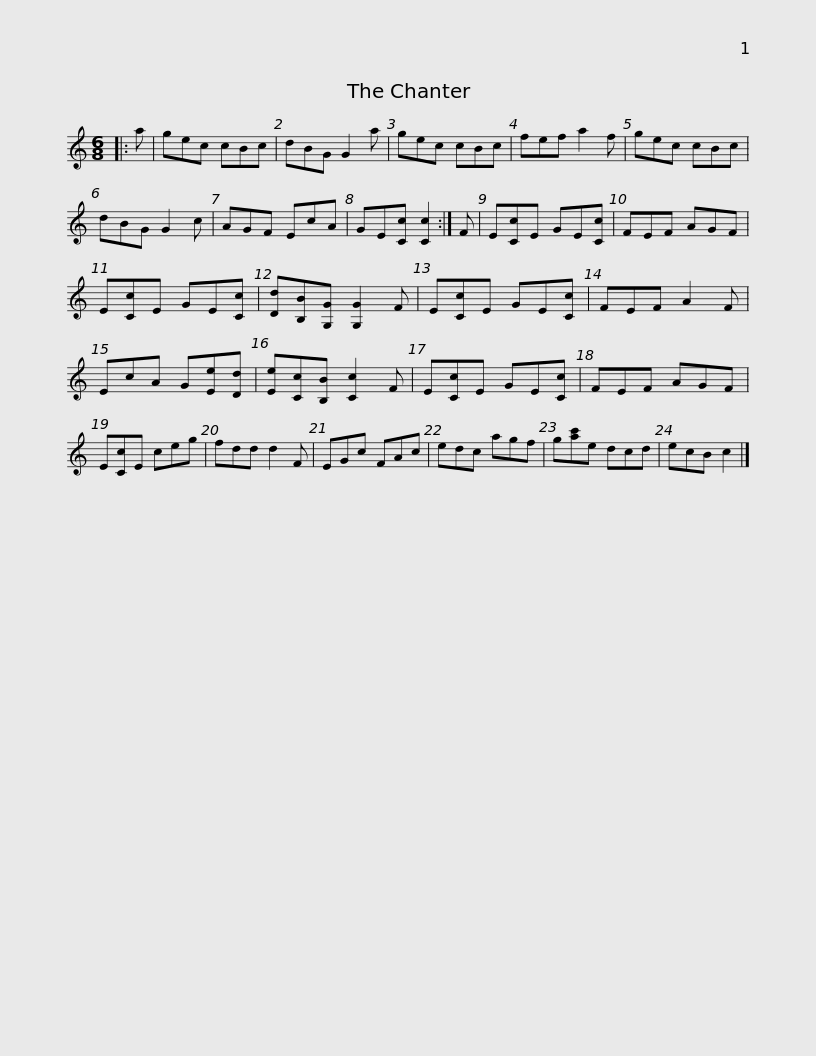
X:1
L:1/8
M:6/8
I:linebreak $
K:C
V:1 treble
V:1
|: a | gec cBc | dBG G2 a | gec cBc | fef a2 f | %5
 gec cBc | dBG G2 c | AGF EcA |$ GE[Cc] [Cc]2 :| F | %10
 E[Cc]E GE[Cc] | FEF AGF | E[Cc]E GE[Cc] | [Dd][B,B][G,G] [G,G]2 F | E[Cc]E GE[Cc] | %15
 FEF A2 F |$ EcA G[Ee][Dd] | [Ee][Cc][B,B] [Cc]2 F | E[Cc]E GE[Cc] | FEF AGF | %20
 E[Cc]E ceg | fdd d2 F | EGc FAc |$ edc agf | g[ac']e dcd | %25
 ecB c2 |] %26
